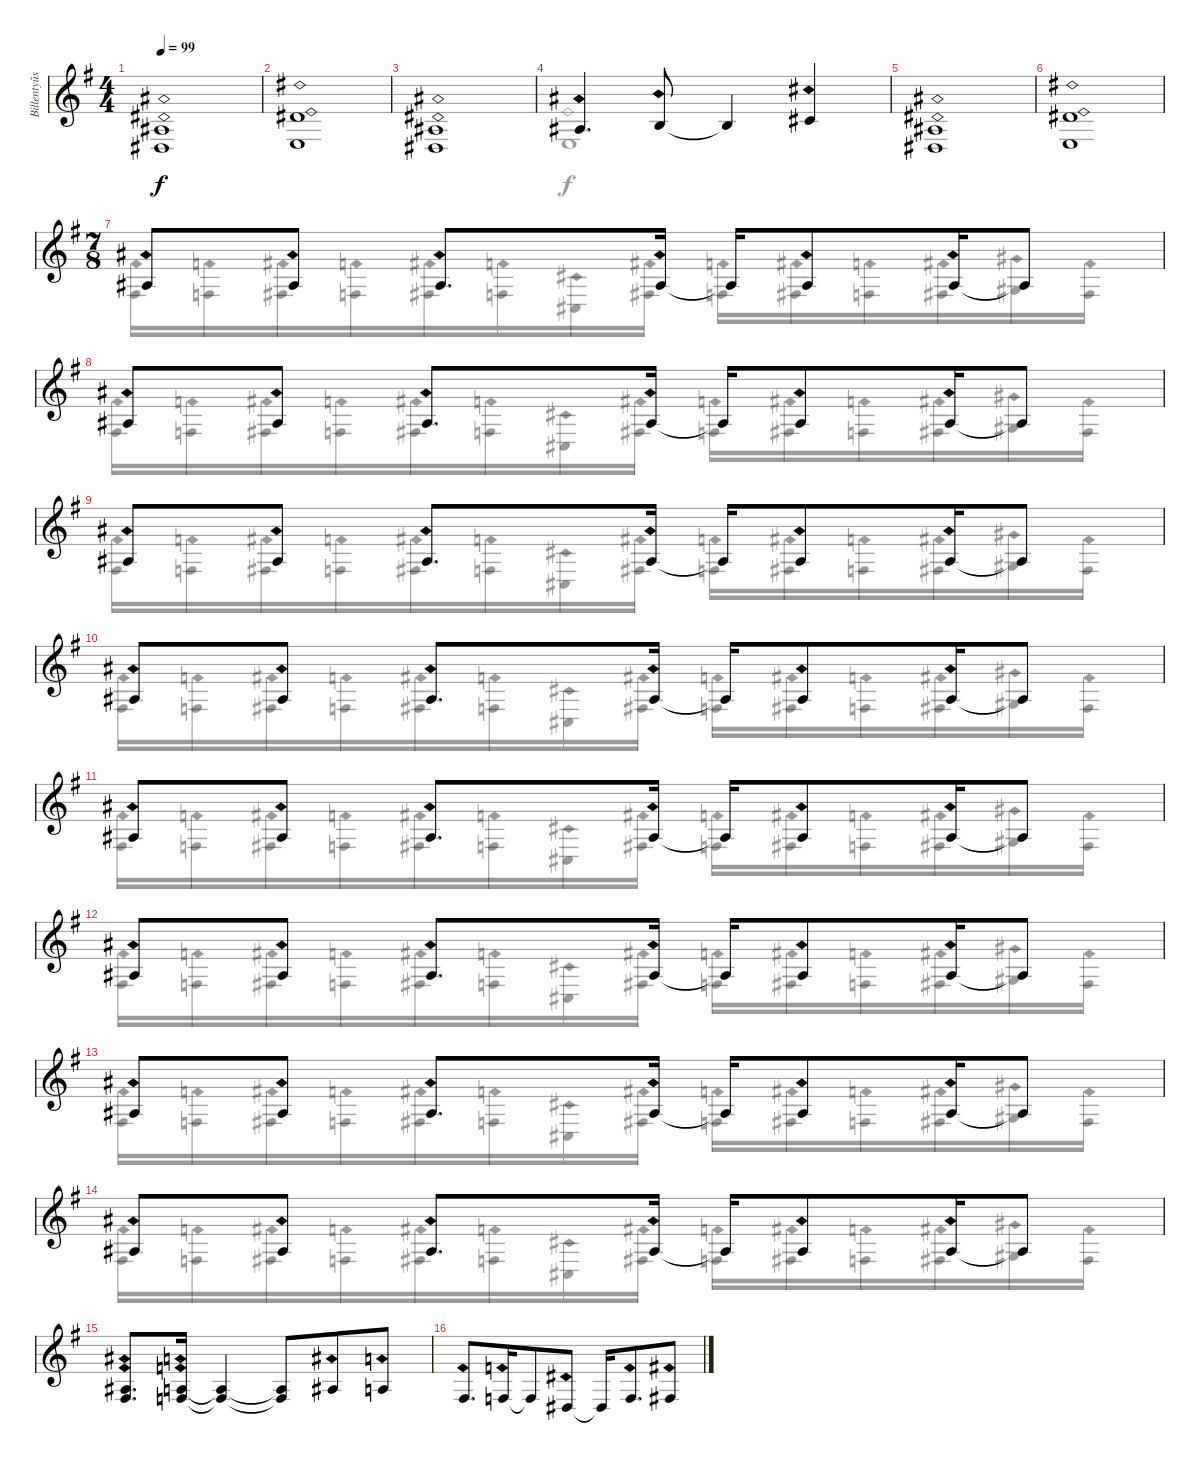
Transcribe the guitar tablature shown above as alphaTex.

\track ("Billentyûs 1 (Mats Olausson)" "Billentyûs") {instrument honkytonkpiano}
\staff {score}
\tuning (E4 B3 G3 D3 A2 E2) {hide}
\voice
\ts (4 4)
\tempo 99
\clef g2
\ks g
(3.3{ph 12} 1.4{ph 12}).1{dy f} |
(4.2{ph 12} 2.4{ph 12}).1 |
(3.3{ph 12} 1.4{ph 12}).1 |
3.3{ph 12}.4{d} 0.2{ph 12}.8 0.2{t}.4 2.2{ph 12}.4 |
(3.3{ph 12} 1.4{ph 12}).1 |
(4.2{ph 12} 2.4{ph 12}).1 |
\ts (7 8)
3.3{ph 12}.8{instrument honkytonkpiano} 3.3{ph 12}.8{beam split} 3.3{ph 12}.8{d beam merge} 3.3{ph 12}.16 3.3{t}.16 3.3{ph 12}.8{beam merge} 3.3{ph 12}.16 3.3{t}.8 |
3.3{ph 12}.8 3.3{ph 12}.8{beam split} 3.3{ph 12}.8{d beam merge} 3.3{ph 12}.16 3.3{t}.16 3.3{ph 12}.8{beam merge} 3.3{ph 12}.16 3.3{t}.8 |
3.3{ph 12}.8 3.3{ph 12}.8{beam split} 3.3{ph 12}.8{d beam merge} 3.3{ph 12}.16 3.3{t}.16 3.3{ph 12}.8{beam merge} 3.3{ph 12}.16 3.3{t}.8 |
3.3{ph 12}.8 3.3{ph 12}.8{beam split} 3.3{ph 12}.8{d beam merge} 3.3{ph 12}.16 3.3{t}.16 3.3{ph 12}.8{beam merge} 3.3{ph 12}.16 3.3{t}.8 |
3.3{ph 12}.8 3.3{ph 12}.8{beam split} 3.3{ph 12}.8{d beam merge} 3.3{ph 12}.16 3.3{t}.16 3.3{ph 12}.8{beam merge} 3.3{ph 12}.16 3.3{t}.8 |
3.3{ph 12}.8 3.3{ph 12}.8{beam split} 3.3{ph 12}.8{d beam merge} 3.3{ph 12}.16 3.3{t}.16 3.3{ph 12}.8{beam merge} 3.3{ph 12}.16 3.3{t}.8 |
3.3{ph 12}.8 3.3{ph 12}.8{beam split} 3.3{ph 12}.8{d beam merge} 3.3{ph 12}.16 3.3{t}.16 3.3{ph 12}.8{beam merge} 3.3{ph 12}.16 3.3{t}.8 |
3.3{ph 12}.8 3.3{ph 12}.8{beam split} 3.3{ph 12}.8{d beam merge} 3.3{ph 12}.16 3.3{t}.16 3.3{ph 12}.8{beam merge} 3.3{ph 12}.16 3.3{t}.8 |
(3.3{ph 12} 4.4{ph 12}).8{d volume 9 instrument stringensemble1 beam merge} (2.3{ph 12} 3.4{ph 12}).16 (2.3{t} 3.4{t}).4 (2.3{t} 3.4{t}).8{beam merge} 3.3{ph 12}.8 2.3{ph 12}.8 |
4.4{ph 12}.8{d beam merge} 3.4{ph 12}.16 3.4{t}.8{beam merge} 1.4{ph 12}.8 1.4{t}.16 3.4{ph 12}.8{d} 4.4{ph 12}.8
\voice
\clef g2
\ottava regular
\simile none
\ks g
|
|
|
2.4{ph 12}.1 |
|
|
4.4{ph 12}.16 3.4{ph 12}.16{beam merge} 4.4{ph 12}.16 3.4{ph 12}.16 4.4{ph 12}.16 3.4{ph 12}.16{beam merge} 4.5{ph 12}.16 4.4{ph 12}.16 3.4{ph 12}.16 4.4{ph 12}.16{beam merge} 3.4{ph 12}.16 4.4{ph 12}.16 1.3{ph 12}.16 4.4{ph 12}.16 |
4.4{ph 12}.16 3.4{ph 12}.16{beam merge} 4.4{ph 12}.16 3.4{ph 12}.16 4.4{ph 12}.16 3.4{ph 12}.16{beam merge} 4.5{ph 12}.16 4.4{ph 12}.16 3.4{ph 12}.16 4.4{ph 12}.16{beam merge} 3.4{ph 12}.16 4.4{ph 12}.16 1.3{ph 12}.16 4.4{ph 12}.16 |
4.4{ph 12}.16 3.4{ph 12}.16{beam merge} 4.4{ph 12}.16 3.4{ph 12}.16 4.4{ph 12}.16 3.4{ph 12}.16{beam merge} 4.5{ph 12}.16 4.4{ph 12}.16 3.4{ph 12}.16 4.4{ph 12}.16{beam merge} 3.4{ph 12}.16 4.4{ph 12}.16 1.3{ph 12}.16 4.4{ph 12}.16 |
4.4{ph 12}.16 3.4{ph 12}.16{beam merge} 4.4{ph 12}.16 3.4{ph 12}.16 4.4{ph 12}.16 3.4{ph 12}.16{beam merge} 4.5{ph 12}.16 4.4{ph 12}.16 3.4{ph 12}.16 4.4{ph 12}.16{beam merge} 3.4{ph 12}.16 4.4{ph 12}.16 1.3{ph 12}.16 4.4{ph 12}.16 |
4.4{ph 12}.16 3.4{ph 12}.16{beam merge} 4.4{ph 12}.16 3.4{ph 12}.16 4.4{ph 12}.16 3.4{ph 12}.16{beam merge} 4.5{ph 12}.16 4.4{ph 12}.16 3.4{ph 12}.16 4.4{ph 12}.16{beam merge} 3.4{ph 12}.16 4.4{ph 12}.16 1.3{ph 12}.16 4.4{ph 12}.16 |
4.4{ph 12}.16 3.4{ph 12}.16{beam merge} 4.4{ph 12}.16 3.4{ph 12}.16 4.4{ph 12}.16 3.4{ph 12}.16{beam merge} 4.5{ph 12}.16 4.4{ph 12}.16 3.4{ph 12}.16 4.4{ph 12}.16{beam merge} 3.4{ph 12}.16 4.4{ph 12}.16 1.3{ph 12}.16 4.4{ph 12}.16 |
4.4{ph 12}.16 3.4{ph 12}.16{beam merge} 4.4{ph 12}.16 3.4{ph 12}.16 4.4{ph 12}.16 3.4{ph 12}.16{beam merge} 4.5{ph 12}.16 4.4{ph 12}.16 3.4{ph 12}.16 4.4{ph 12}.16{beam merge} 3.4{ph 12}.16 4.4{ph 12}.16 1.3{ph 12}.16 4.4{ph 12}.16 |
4.4{ph 12}.16 3.4{ph 12}.16{beam merge} 4.4{ph 12}.16 3.4{ph 12}.16 4.4{ph 12}.16 3.4{ph 12}.16{beam merge} 4.5{ph 12}.16 4.4{ph 12}.16 3.4{ph 12}.16 4.4{ph 12}.16{beam merge} 3.4{ph 12}.16 4.4{ph 12}.16 1.3{ph 12}.16 4.4{ph 12}.16 |
|
